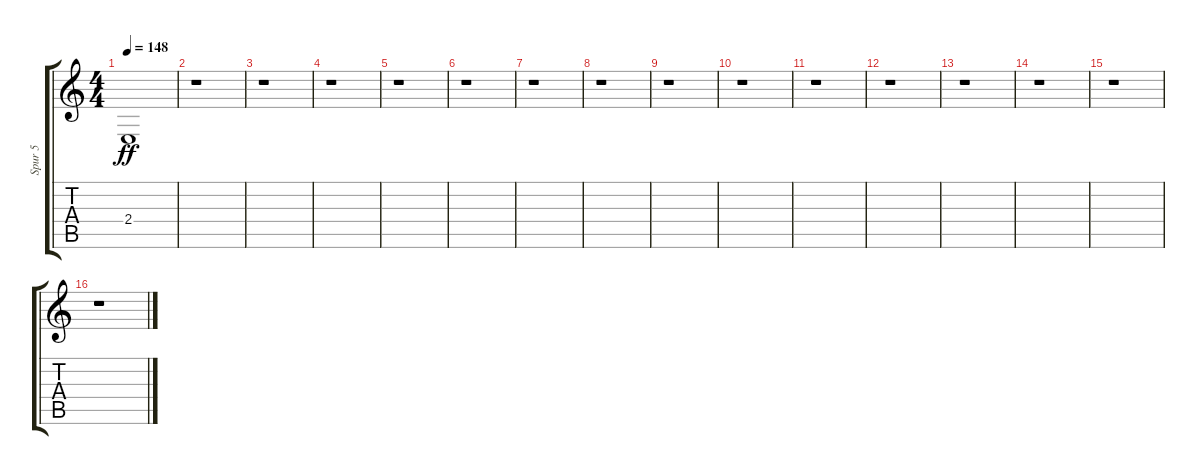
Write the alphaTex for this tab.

\track ("Spur 5" "Spur 5") {instrument stringensemble1}
\staff {score tabs}
\tuning (E4 B3 G3 D3 A2 E2) {hide}
\ts (4 4)
\tempo 148
\clef g2
\ks c
2.4.1{dy ff} |
r.1 |
r.1 |
r.1 |
r.1 |
r.1 |
r.1 |
r.1 |
r.1 |
r.1 |
r.1 |
r.1 |
r.1 |
r.1 |
r.1 |
r.1
